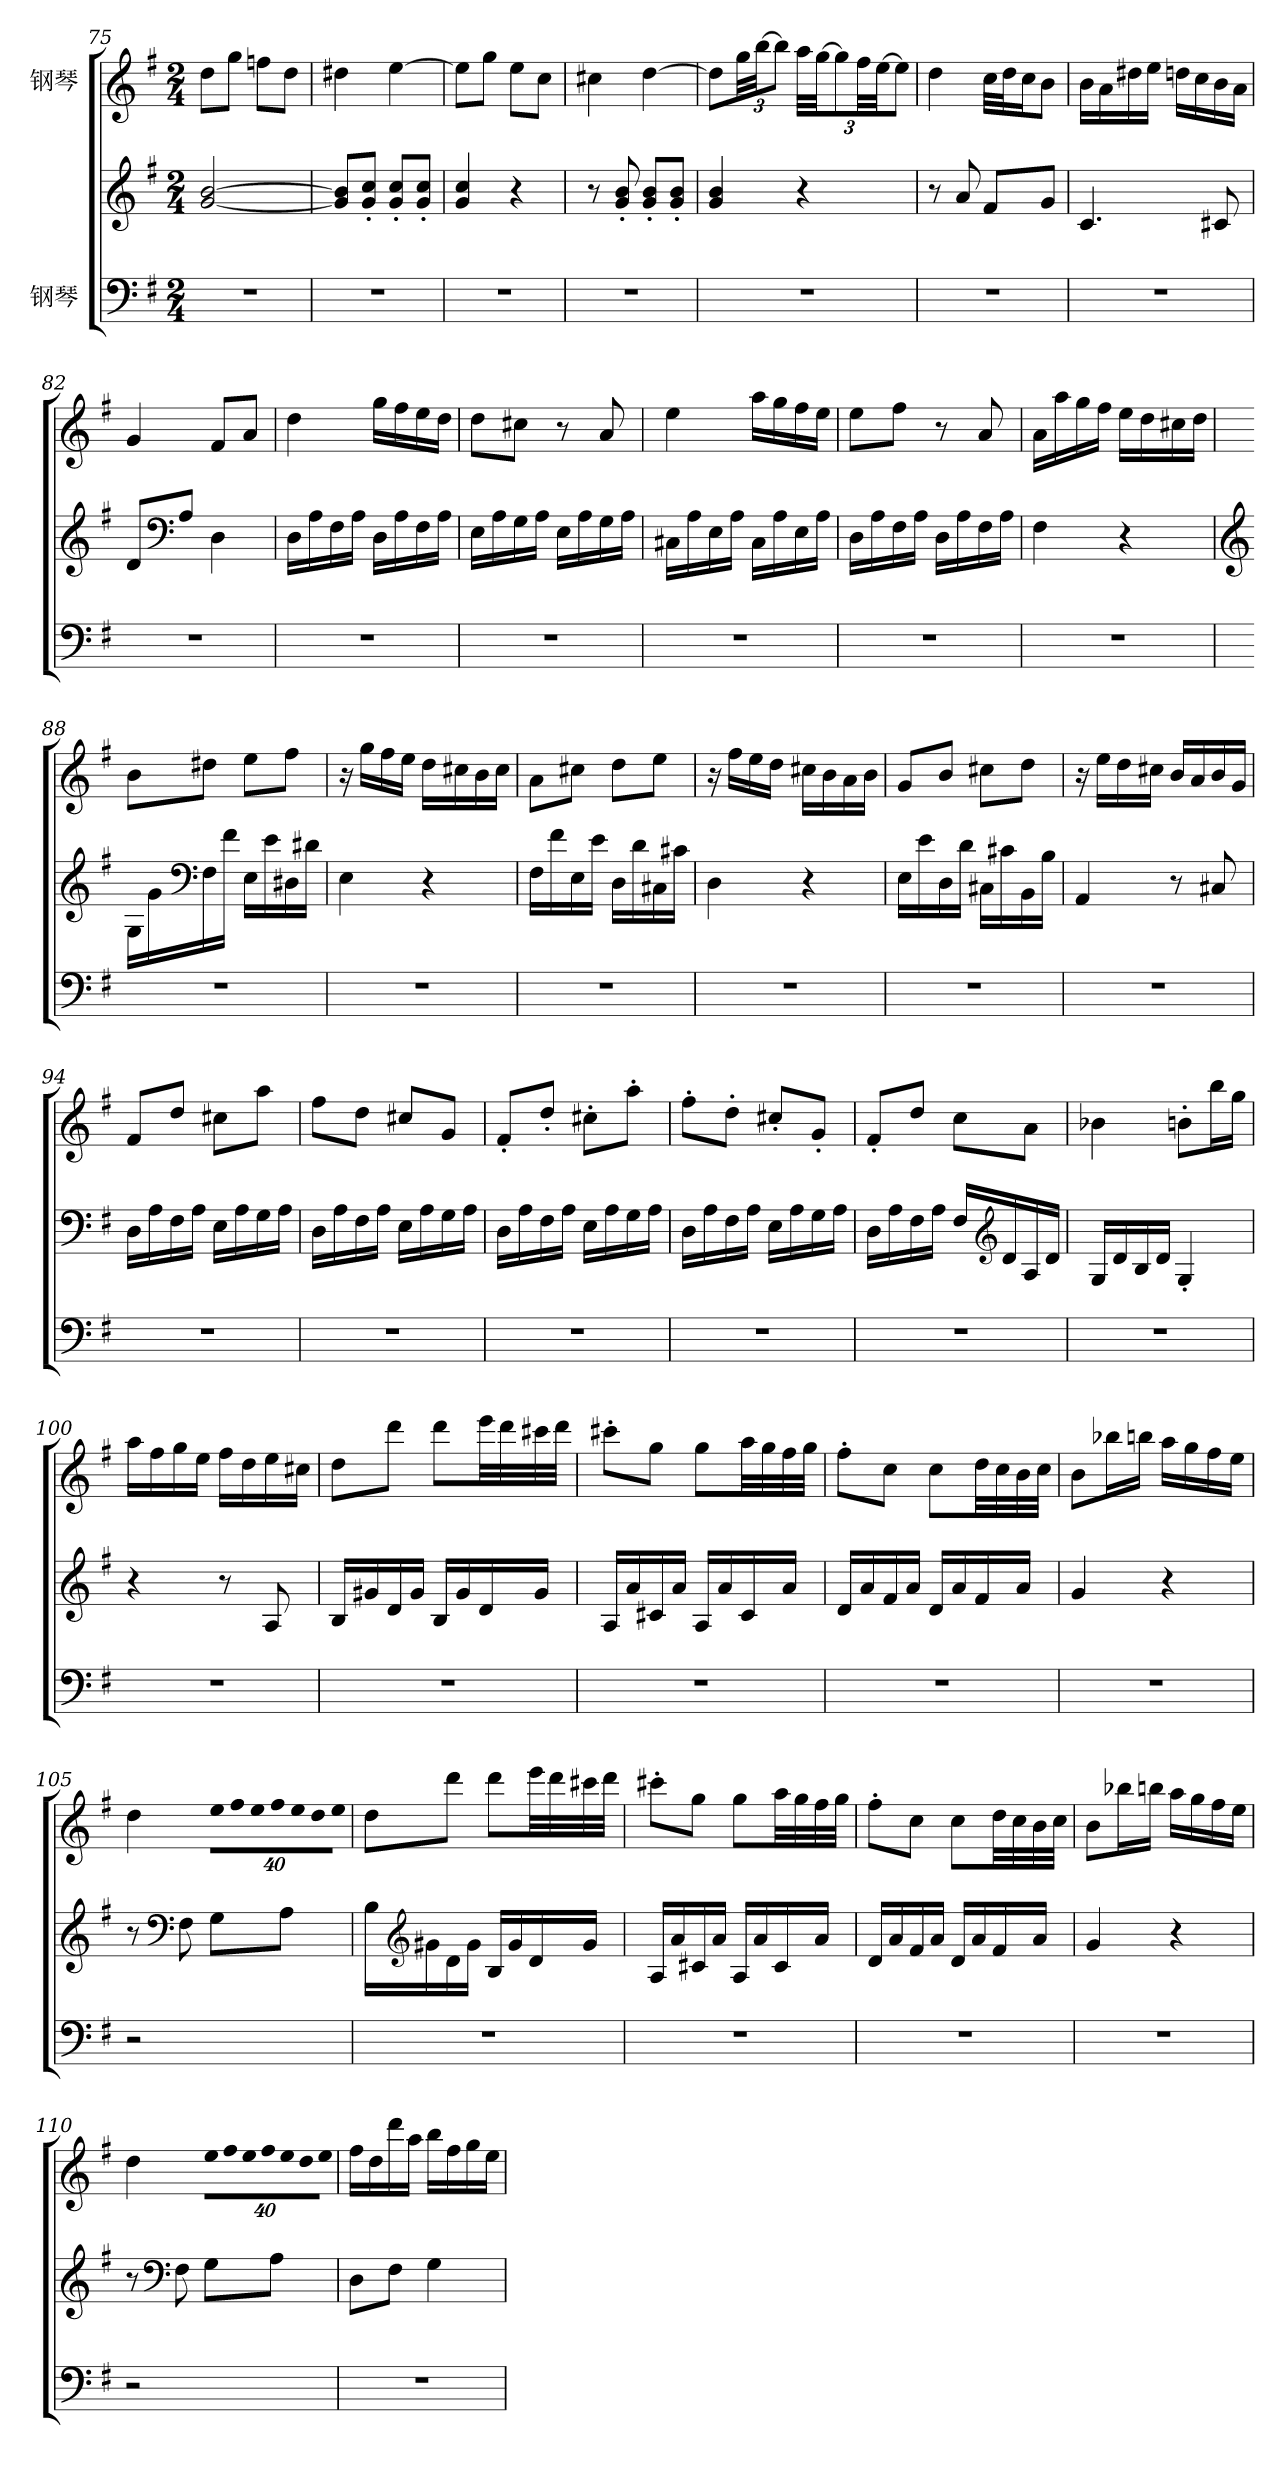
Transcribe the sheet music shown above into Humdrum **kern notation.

**kern	**kern	**kern
*part2	*part2	*part1
*staff3	*staff2	*staff1
*I"钢琴	*	*I"钢琴
*clefF4	*clefG2	*clefG2
*k[f#]	*k[f#]	*k[f#]
*M2/4	*M2/4	*M2/4
=75	=75	=75
2r	[2g/ [2b/	8dd\L
.	.	8gg\J
.	.	8ffn\L
.	.	8dd\J
=76	=76	=76
2r	8g/] 8b/]L	4dd#X\
.	8g/' 8cc/'J	.
.	8g/' 8cc/'L	[4ee\
.	8g/' 8cc/'J	.
=77	=77	=77
2r	4g/ 4cc/	8ee\L]
.	.	8gg\J
.	4r	8ee\L
.	.	8cc\J
=78	=78	=78
2r	8r	4cc#X\
.	8g/' 8b/'	.
.	8g/' 8b/'L	[4dd\
.	8g/' 8b/'J	.
!!LO:LB:g=z
=79	=79	=79
2r	4g/ 4b/	8dd\L]
*	*	*Xbrackettup
.	.	48gg\LL
.	.	[48bb\JJ
.	.	12bb\J]
.	4r	48aa\LLL
.	.	[48gg\JJ
.	.	12gg\]
.	.	48ff#\LL
.	.	[48ee\JJ
.	.	12ee\J]
=80	=80	=80
2r	8r	4dd\
.	8a/	.
.	8f#/L	32cc\LLL
.	.	32dd\J
.	.	16cc\J
.	8g/J	8b\J
=81	=81	=81
2r	4.c/	16b\LL
.	.	16a\
.	.	16dd#X\
.	.	16ee\JJ
.	.	16ddn\LL
.	.	16cc\
.	8c#X/	16b\
.	.	16a\JJ
=82	=82	=82
2r	8d/L	4g/
*	*clefF4	*
.	8A/J	.
.	4D\	8f#/L
.	.	8a/J
!!LO:LB:g=z
=83	=83	=83
2r	16D\LL	4dd\
.	16A\	.
.	16F#\	.
.	16A\JJ	.
.	16D\LL	16gg\LL
.	16A\	16ff#\
.	16F#\	16ee\
.	16A\JJ	16dd\JJ
=84	=84	=84
2r	16E\LL	8dd\L
.	16A\	.
.	16G\	8cc#X\J
.	16A\JJ	.
.	16E\LL	8r
.	16A\	.
.	16G\	8a/
.	16A\JJ	.
=85	=85	=85
2r	16C#X\LL	4ee\
.	16A\	.
.	16E\	.
.	16A\JJ	.
.	16C#\LL	16aa\LL
.	16A\	16gg\
.	16E\	16ff#\
.	16A\JJ	16ee\JJ
=86	=86	=86
2r	16D\LL	8ee\L
.	16A\	.
.	16F#\	8ff#\J
.	16A\JJ	.
.	16D\LL	8r
.	16A\	.
.	16F#\	8a/
.	16A\JJ	.
!!LO:LB:g=z
=87	=87	=87
2r	4F#\	16a\LL
.	.	16aa\
.	.	16gg\
.	.	16ff#\JJ
.	4r	16ee\LL
.	.	16dd\
.	.	16cc#X\
.	.	16dd\JJ
=88	=88	=88
*	*clefG2	*
2r	16G\LL	8b\L
.	16g\	.
*	*clefF4	*
.	16F#\	8dd#X\J
.	16f#\JJ	.
.	16E\LL	8ee\L
.	16e\	.
.	16D#X\	8ff#\J
.	16d#X\JJ	.
=89	=89	=89
2r	4E\	16r
.	.	16gg\LL
.	.	16ff#\
.	.	16ee\JJ
.	4r	16dd\LL
.	.	16cc#X\
.	.	16b\
.	.	16cc#\JJ
=90	=90	=90
2r	16F#\LL	8a\L
.	16f#\	.
.	16E\	8cc#X\J
.	16e\JJ	.
.	16D\LL	8dd\L
.	16d\	.
.	16C#X\	8ee\J
.	16c#X\JJ	.
!!LO:PB:g=z
=91	=91	=91
2r	4D\	16r
.	.	16ff#\LL
.	.	16ee\
.	.	16dd\JJ
.	4r	16cc#X\LL
.	.	16b\
.	.	16a\
.	.	16b\JJ
=92	=92	=92
2r	16E\LL	8g/L
.	16e\	.
.	16D\	8b/J
.	16d\JJ	.
.	16C#X\LL	8cc#X\L
.	16c#X\	.
.	16BB\	8dd\J
.	16B\JJ	.
=93	=93	=93
2r	4AA/	16r
.	.	16ee\LL
.	.	16dd\
.	.	16cc#X\JJ
.	8r	16b/LL
.	.	16a/
.	8C#X/	16b/
.	.	16g/JJ
=94	=94	=94
2r	16D\LL	8f#/L
.	16A\	.
.	16F#\	8dd/J
.	16A\JJ	.
.	16E\LL	8cc#X\L
.	16A\	.
.	16G\	8aa\J
.	16A\JJ	.
!!LO:LB:g=z
=95	=95	=95
2r	16D\LL	8ff#\L
.	16A\	.
.	16F#\	8dd\J
.	16A\JJ	.
.	16E\LL	8cc#X/L
.	16A\	.
.	16G\	8g/J
.	16A\JJ	.
=96	=96	=96
2r	16D\LL	8f#'/L
.	16A\	.
.	16F#\	8dd'/J
.	16A\JJ	.
.	16E\LL	8cc#X'\L
.	16A\	.
.	16G\	8aa'\J
.	16A\JJ	.
=97	=97	=97
2r	16D\LL	8ff#'\L
.	16A\	.
.	16F#\	8dd'\J
.	16A\JJ	.
.	16E\LL	8cc#X'/L
.	16A\	.
.	16G\	8g'/J
.	16A\JJ	.
=98	=98	=98
2r	16D\LL	8f#'/L
.	16A\	.
.	16F#\	8dd/J
.	16A\JJ	.
.	16F#/LL	8cc\L
*	*clefG2	*
.	16d/	.
.	16A/	8a\J
.	16d/JJ	.
!!LO:LB:g=z
=99	=99	=99
2r	16G/LL	4b-X\
.	16d/	.
.	16B/	.
.	16d/JJ	.
.	4G'/	8bn'\L
.	.	16bb\L
.	.	16gg\JJ
=100	=100	=100
2r	4r	16aa\LL
.	.	16ff#\
.	.	16gg\
.	.	16ee\JJ
.	8r	16ff#\LL
.	.	16dd\
.	8A/	16ee\
.	.	16cc#X\JJ
=101	=101	=101
2r	16B/LL	8dd\L
.	16g#X/	.
.	16d/	8ddd\J
.	16g#/JJ	.
.	16B/LL	8ddd\L
.	16g#/	.
.	16d/	32eee\LL
.	.	32ddd\
.	16g#/JJ	32ccc#X\
.	.	32ddd\JJJ
=102	=102	=102
2r	16A/LL	8ccc#X'\L
.	16a/	.
.	16c#X/	8gg\J
.	16a/JJ	.
.	16A/LL	8gg\L
.	16a/	.
.	16c#/	32aa\LL
.	.	32gg\
.	16a/JJ	32ff#\
.	.	32gg\JJJ
!!LO:LB:g=z
=103	=103	=103
2r	16d/LL	8ff#'\L
.	16a/	.
.	16f#/	8cc\J
.	16a/JJ	.
.	16d/LL	8cc\L
.	16a/	.
.	16f#/	32dd\LL
.	.	32cc\
.	16a/JJ	32b\
.	.	32cc\JJJ
=104	=104	=104
2r	4g/	8b\L
.	.	16bb-X\L
.	.	16bbn\JJ
.	4r	16aa\LL
.	.	16gg\
.	.	16ff#\
.	.	16ee\JJ
=105	=105	=105
2r	8r	4dd\
*	*clefF4	*
.	8F#\	.
!	!	!LO:N:vis=32
.	8G\L	640%23ee\LLL
!	!	!LO:N:vis=32
.	.	640%23ff#\
!	!	!LO:N:vis=32
.	.	640%23ee\
!	!	!LO:N:vis=32
.	.	640%23ff#\
.	8A\J	.
!	!	!LO:N:vis=32
.	.	640%23ee\
!	!	!LO:N:vis=32
.	.	640%23dd\
!	!	!LO:N:vis=32
.	.	640%23ee\JJJ
640ryy	640ryy	.
!!LO:PB:g=z
=106	=106	=106
2r	16B\LL	8dd\L
*	*clefG2	*
.	16g#X\	.
.	16d\	8ddd\J
.	16g#\JJ	.
.	16B/LL	8ddd\L
.	16g#/	.
.	16d/	32eee\LL
.	.	32ddd\
.	16g#/JJ	32ccc#X\
.	.	32ddd\JJJ
=107	=107	=107
2r	16A/LL	8ccc#X'\L
.	16a/	.
.	16c#X/	8gg\J
.	16a/JJ	.
.	16A/LL	8gg\L
.	16a/	.
.	16c#/	32aa\LL
.	.	32gg\
.	16a/JJ	32ff#\
.	.	32gg\JJJ
=108	=108	=108
2r	16d/LL	8ff#'\L
.	16a/	.
.	16f#/	8cc\J
.	16a/JJ	.
.	16d/LL	8cc\L
.	16a/	.
.	16f#/	32dd\LL
.	.	32cc\
.	16a/JJ	32b\
.	.	32cc\JJJ
!!LO:LB:g=z
=109	=109	=109
2r	4g/	8b\L
.	.	16bb-X\L
.	.	16bbn\JJ
.	4r	16aa\LL
.	.	16gg\
.	.	16ff#\
.	.	16ee\JJ
=110	=110	=110
2r	8r	4dd\
*	*clefF4	*
.	8F#\	.
!	!	!LO:N:vis=32
.	8G\L	640%23ee\LLL
!	!	!LO:N:vis=32
.	.	640%23ff#\
!	!	!LO:N:vis=32
.	.	640%23ee\
!	!	!LO:N:vis=32
.	.	640%23ff#\
.	8A\J	.
!	!	!LO:N:vis=32
.	.	640%23ee\
!	!	!LO:N:vis=32
.	.	640%23dd\
!	!	!LO:N:vis=32
.	.	640%23ee\JJJ
640ryy	640ryy	.
=111	=111	=111
2r	8D\L	16ff#\LL
.	.	16dd\
.	8F#\J	16ddd\
.	.	16aa\JJ
.	4G\	16bb\LL
.	.	16ff#\
.	.	16gg\
.	.	16ee\JJ
=	=	=
*-	*-	*-
